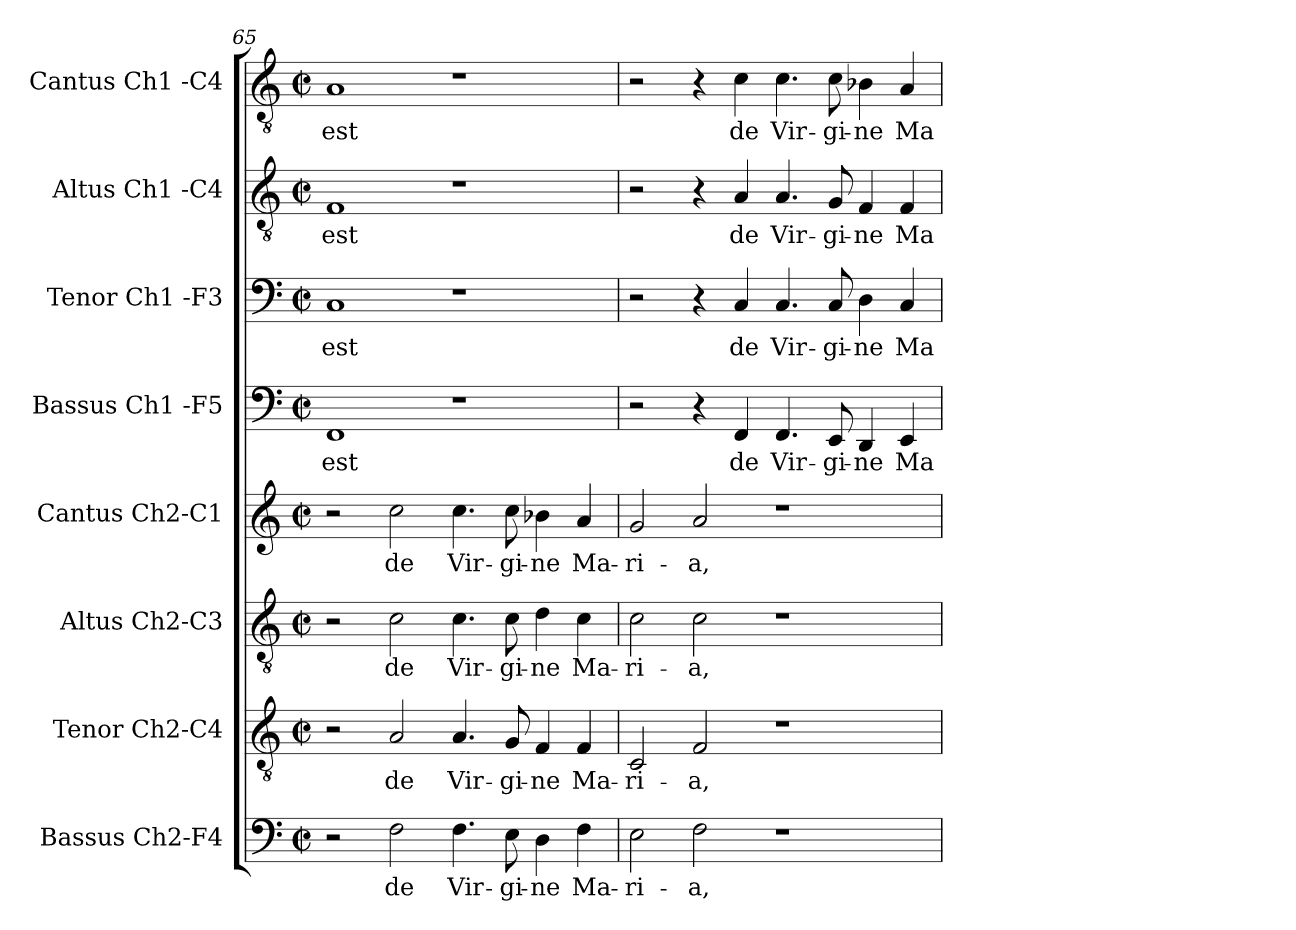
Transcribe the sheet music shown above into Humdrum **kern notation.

**kern	**text	**kern	**text	**kern	**text	**kern	**text	**kern	**text	**kern	**text	**kern	**text	**kern	**text
*part8	*part8	*part7	*part7	*part6	*part6	*part5	*part5	*part4	*part4	*part3	*part3	*part2	*part2	*part1	*part1
*staff8	*staff8	*staff7	*staff7	*staff6	*staff6	*staff5	*staff5	*staff4	*staff4	*staff3	*staff3	*staff2	*staff2	*staff1	*staff1
*I"Bassus Ch2-F4	*	*I"Tenor Ch2-C4	*	*I"Altus Ch2-C3	*	*I"Cantus Ch2-C1	*	*I"Bassus Ch1 -F5	*	*I"Tenor Ch1 -F3	*	*I"Altus Ch1 -C4	*	*I"Cantus Ch1 -C4	*
*I'B2	*	*I'T2	*	*I'A2	*	*I'C2	*	*I'B1	*	*I'T1	*	*I'A1	*	*I'C1	*
*clefF4	*	*clefGv2	*	*clefGv2	*	*clefG2	*	*clefF4	*	*clefF4	*	*clefGv2	*	*clefGv2	*
*k[]	*	*k[]	*	*k[]	*	*k[]	*	*k[]	*	*k[]	*	*k[]	*	*k[]	*
*M2/2	*	*M2/2	*	*M2/2	*	*M2/2	*	*M2/2	*	*M2/2	*	*M2/2	*	*M2/2	*
*met(c|)	*	*met(c|)	*	*met(c|)	*	*met(c|)	*	*met(c|)	*	*met(c|)	*	*met(c|)	*	*met(c|)	*
=65	=65	=65	=65	=65	=65	=65	=65	=65	=65	=65	=65	=65	=65	=65	=65
!	!	!	!	!	!	!	!	!	!LO:LY:b	!	!LO:LY:b	!	!LO:LY:b	!	!LO:LY:b
2r	.	2r	.	2r	.	2r	.	1FF	est	1C	est	1F	est	1A	est
!	!LO:LY:b	!	!LO:LY:b	!	!LO:LY:b	!	!LO:LY:b	!	!	!	!	!	!	!	!
2F\	de	2A/	de	2c\	de	2cc\	de	.	.	.	.	.	.	.	.
!	!LO:LY:b	!	!LO:LY:b	!	!LO:LY:b	!	!LO:LY:b	!	!	!	!	!	!	!	!
4.F\	Vir-	4.A/	Vir-	4.c\	Vir-	4.cc\	Vir-	1r	.	1r	.	1r	.	1r	.
!	!LO:LY:b	!	!LO:LY:b	!	!LO:LY:b	!	!LO:LY:b	!	!	!	!	!	!	!	!
8E\	-gi-	8G/	-gi-	8c\	-gi-	8cc\	-gi-	.	.	.	.	.	.	.	.
!	!LO:LY:b	!	!LO:LY:b	!	!LO:LY:b	!	!LO:LY:b	!	!	!	!	!	!	!	!
4D\	-ne	4F/	-ne	4d\	-ne	4b-X\	-ne	.	.	.	.	.	.	.	.
!	!LO:LY:b	!	!LO:LY:b	!	!LO:LY:b	!	!LO:LY:b	!	!	!	!	!	!	!	!
4F\	Ma-	4F/	Ma-	4c\	Ma-	4a/	Ma-	.	.	.	.	.	.	.	.
!!LO:PB:g=z
=66	=66	=66	=66	=66	=66	=66	=66	=66	=66	=66	=66	=66	=66	=66	=66
!	!LO:LY:b	!	!LO:LY:b	!	!LO:LY:b	!	!LO:LY:b	!	!	!	!	!	!	!	!
2E\	-ri-	2C/	-ri-	2c\	-ri-	2g/	-ri-	2r	.	2r	.	2r	.	2r	.
!	!LO:LY:b	!	!LO:LY:b	!	!LO:LY:b	!	!LO:LY:b	!	!	!	!	!	!	!	!
2F\	-a,	2F/	-a,	2c\	-a,	2a/	-a,	4r	.	4r	.	4r	.	4r	.
!	!	!	!	!	!	!	!	!	!LO:LY:b	!	!LO:LY:b	!	!LO:LY:b	!	!LO:LY:b
.	.	.	.	.	.	.	.	4FF/	de	4C/	de	4A/	de	4c\	de
!	!	!	!	!	!	!	!	!	!LO:LY:b	!	!LO:LY:b	!	!LO:LY:b	!	!LO:LY:b
1r	.	1r	.	1r	.	1r	.	4.FF/	Vir-	4.C/	Vir-	4.A/	Vir-	4.c\	Vir-
!	!	!	!	!	!	!	!	!	!LO:LY:b	!	!LO:LY:b	!	!LO:LY:b	!	!LO:LY:b
.	.	.	.	.	.	.	.	8EE/	-gi-	8C/	-gi-	8G/	-gi-	8c\	-gi-
!	!	!	!	!	!	!	!	!	!LO:LY:b	!	!LO:LY:b	!	!LO:LY:b	!	!LO:LY:b
.	.	.	.	.	.	.	.	4DD/	-ne	4D\	-ne	4F/	-ne	4B-X\	-ne
!	!	!	!	!	!	!	!	!	!LO:LY:b	!	!LO:LY:b	!	!LO:LY:b	!	!LO:LY:b
.	.	.	.	.	.	.	.	4EE/	Ma-	4C/	Ma-	4F/	Ma-	4A/	Ma-
=	=	=	=	=	=	=	=	=	=	=	=	=	=	=	=
*-	*-	*-	*-	*-	*-	*-	*-	*-	*-	*-	*-	*-	*-	*-	*-
